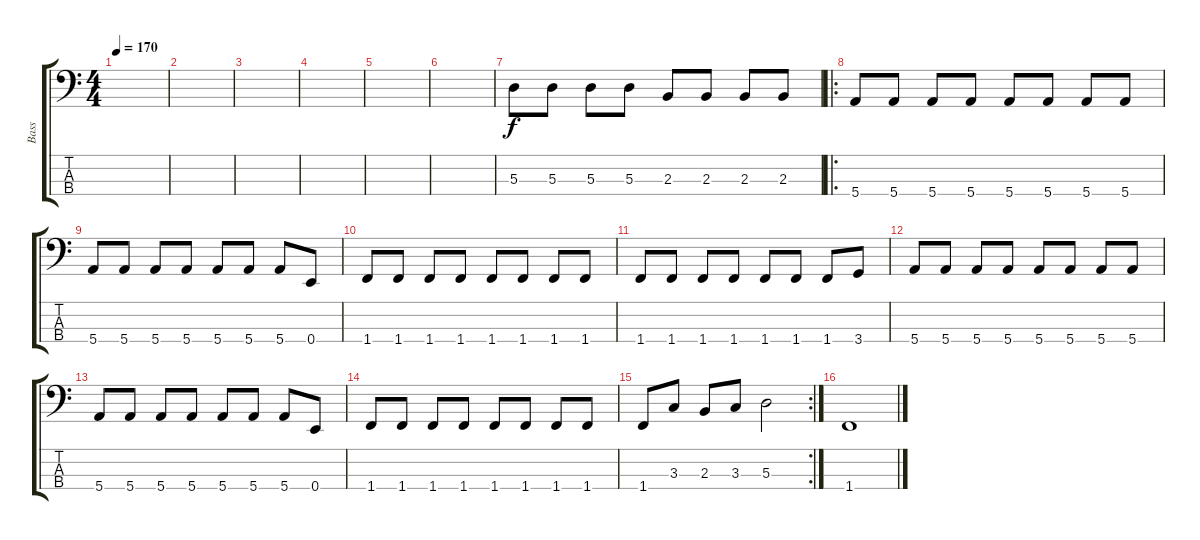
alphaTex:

\track ("Bass" "Bass") {instrument electricbassfinger}
\staff {score tabs}
\tuning (G2 D2 A1 E1) {hide}
\ts (4 4)
\tempo 170
\clef f4
\ks c
|
|
|
|
|
|
5.3.8 5.3.8 5.3.8 5.3.8 2.3.8 2.3.8 2.3.8 2.3.8 |
\ro
5.4.8 5.4.8 5.4.8 5.4.8 5.4.8 5.4.8 5.4.8 5.4.8 |
5.4.8 5.4.8 5.4.8 5.4.8 5.4.8 5.4.8 5.4.8 0.4.8 |
1.4.8 1.4.8 1.4.8 1.4.8 1.4.8 1.4.8 1.4.8 1.4.8 |
1.4.8 1.4.8 1.4.8 1.4.8 1.4.8 1.4.8 1.4.8 3.4.8 |
5.4.8 5.4.8 5.4.8 5.4.8 5.4.8 5.4.8 5.4.8 5.4.8 |
5.4.8 5.4.8 5.4.8 5.4.8 5.4.8 5.4.8 5.4.8 0.4.8 |
1.4.8 1.4.8 1.4.8 1.4.8 1.4.8 1.4.8 1.4.8 1.4.8 |
\rc 2
1.4.8 3.3.8 2.3.8 3.3.8 5.3.2 |
1.4.1
